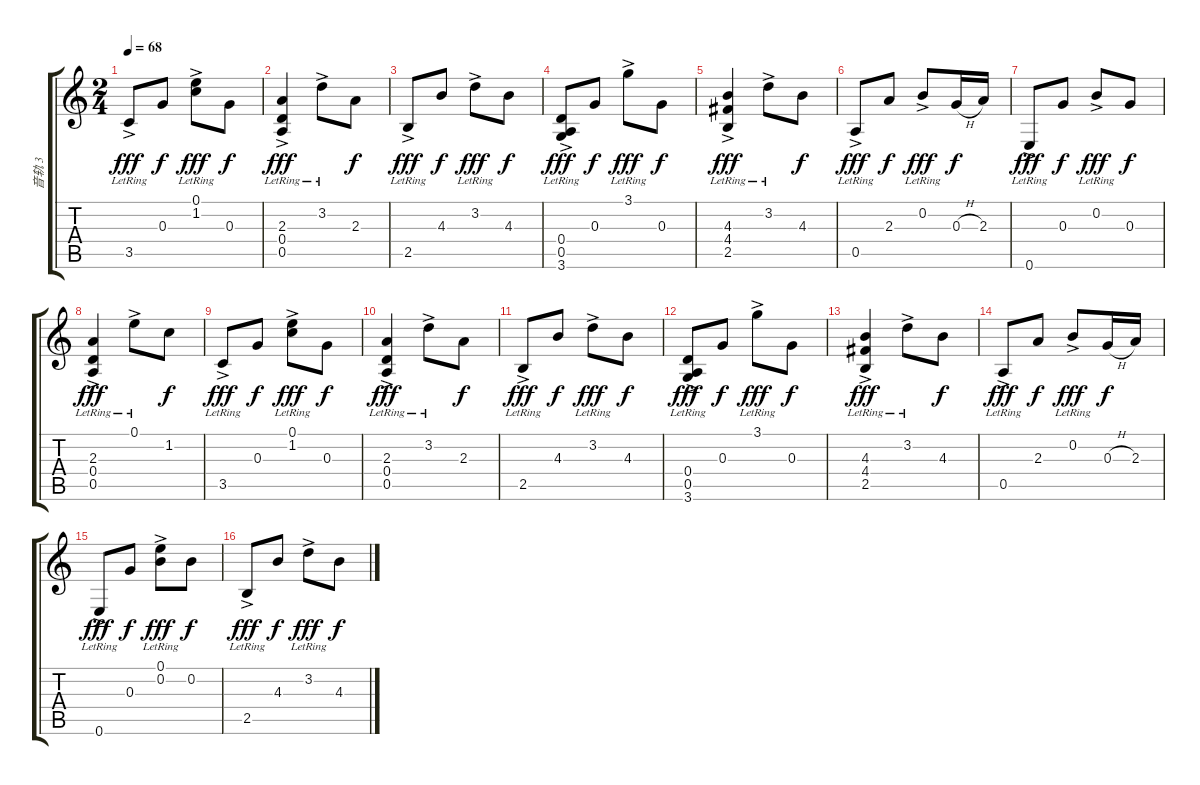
\track ("音轨 3" "音轨 3") {instrument acousticguitarsteel}
\staff {score tabs}
\tuning (E4 B3 G3 D3 A2 E2) {hide}
\ts (2 4)
\tempo 68
\clef g2
\ks c
3.5{ac lr}.8{dy fff} 0.3.8{dy f volume 10} (0.1{ac lr} 1.2).8{dy fff} 0.3.8{dy f volume 11} |
(2.3{ac lr} 0.4{ac lr} 0.5{ac lr}).4{dy fff} 3.2{ac lr}.8 2.3.8{dy f volume 10} |
2.5{ac lr}.8{dy fff} 4.3.8{dy f volume 10} 3.2{ac lr}.8{dy fff} 4.3.8{dy f volume 10} |
(0.4{ac lr} 0.5{ac lr} 3.6{ac lr}).8{dy fff} 0.3.8{dy f volume 10} 3.1{ac lr}.8{dy fff} 0.3.8{dy f volume 10} |
(4.3{ac lr} 4.4{ac lr} 2.5{ac lr}).4{dy fff} 3.2{ac lr}.8 4.3.8{dy f volume 10} |
0.5{ac lr}.8{dy fff} 2.3.8{dy f volume 11} 0.2{ac lr}.8{dy fff} 0.3{h}.16{dy f} 2.3.16 |
0.6{ac lr}.8{dy fff} 0.3.8{dy f volume 10} 0.2{ac lr}.8{dy fff} 0.3.8{dy f volume 10} |
(2.3{ac lr} 0.4{ac lr} 0.5{ac lr}).4{dy fff} 0.1{ac lr}.8{volume 13} 1.2.8{dy f volume 11} |
3.5{ac lr}.8{dy fff} 0.3.8{dy f volume 10} (0.1{ac lr} 1.2).8{dy fff} 0.3.8{dy f volume 11} |
(2.3{ac lr} 0.4{ac lr} 0.5{ac lr}).4{dy fff} 3.2{ac lr}.8 2.3.8{dy f volume 10} |
2.5{ac lr}.8{dy fff} 4.3.8{dy f volume 10} 3.2{ac lr}.8{dy fff} 4.3.8{dy f volume 10} |
(0.4{ac lr} 0.5{ac lr} 3.6{ac lr}).8{dy fff} 0.3.8{dy f volume 10} 3.1{ac lr}.8{dy fff} 0.3.8{dy f volume 10} |
(4.3{ac lr} 4.4{ac lr} 2.5{ac lr}).4{dy fff} 3.2{ac lr}.8 4.3.8{dy f volume 10} |
0.5{ac lr}.8{dy fff} 2.3.8{dy f volume 11} 0.2{ac lr}.8{dy fff} 0.3{h}.16{dy f} 2.3.16 |
0.6{ac lr}.8{dy fff} 0.3.8{dy f volume 11} (0.1{ac lr} 0.2{ac lr}).8{dy fff} 0.2.8{dy f volume 10} |
2.5{ac lr}.8{dy fff} 4.3.8{dy f volume 10} 3.2{ac lr}.8{dy fff} 4.3.8{dy f volume 10}
